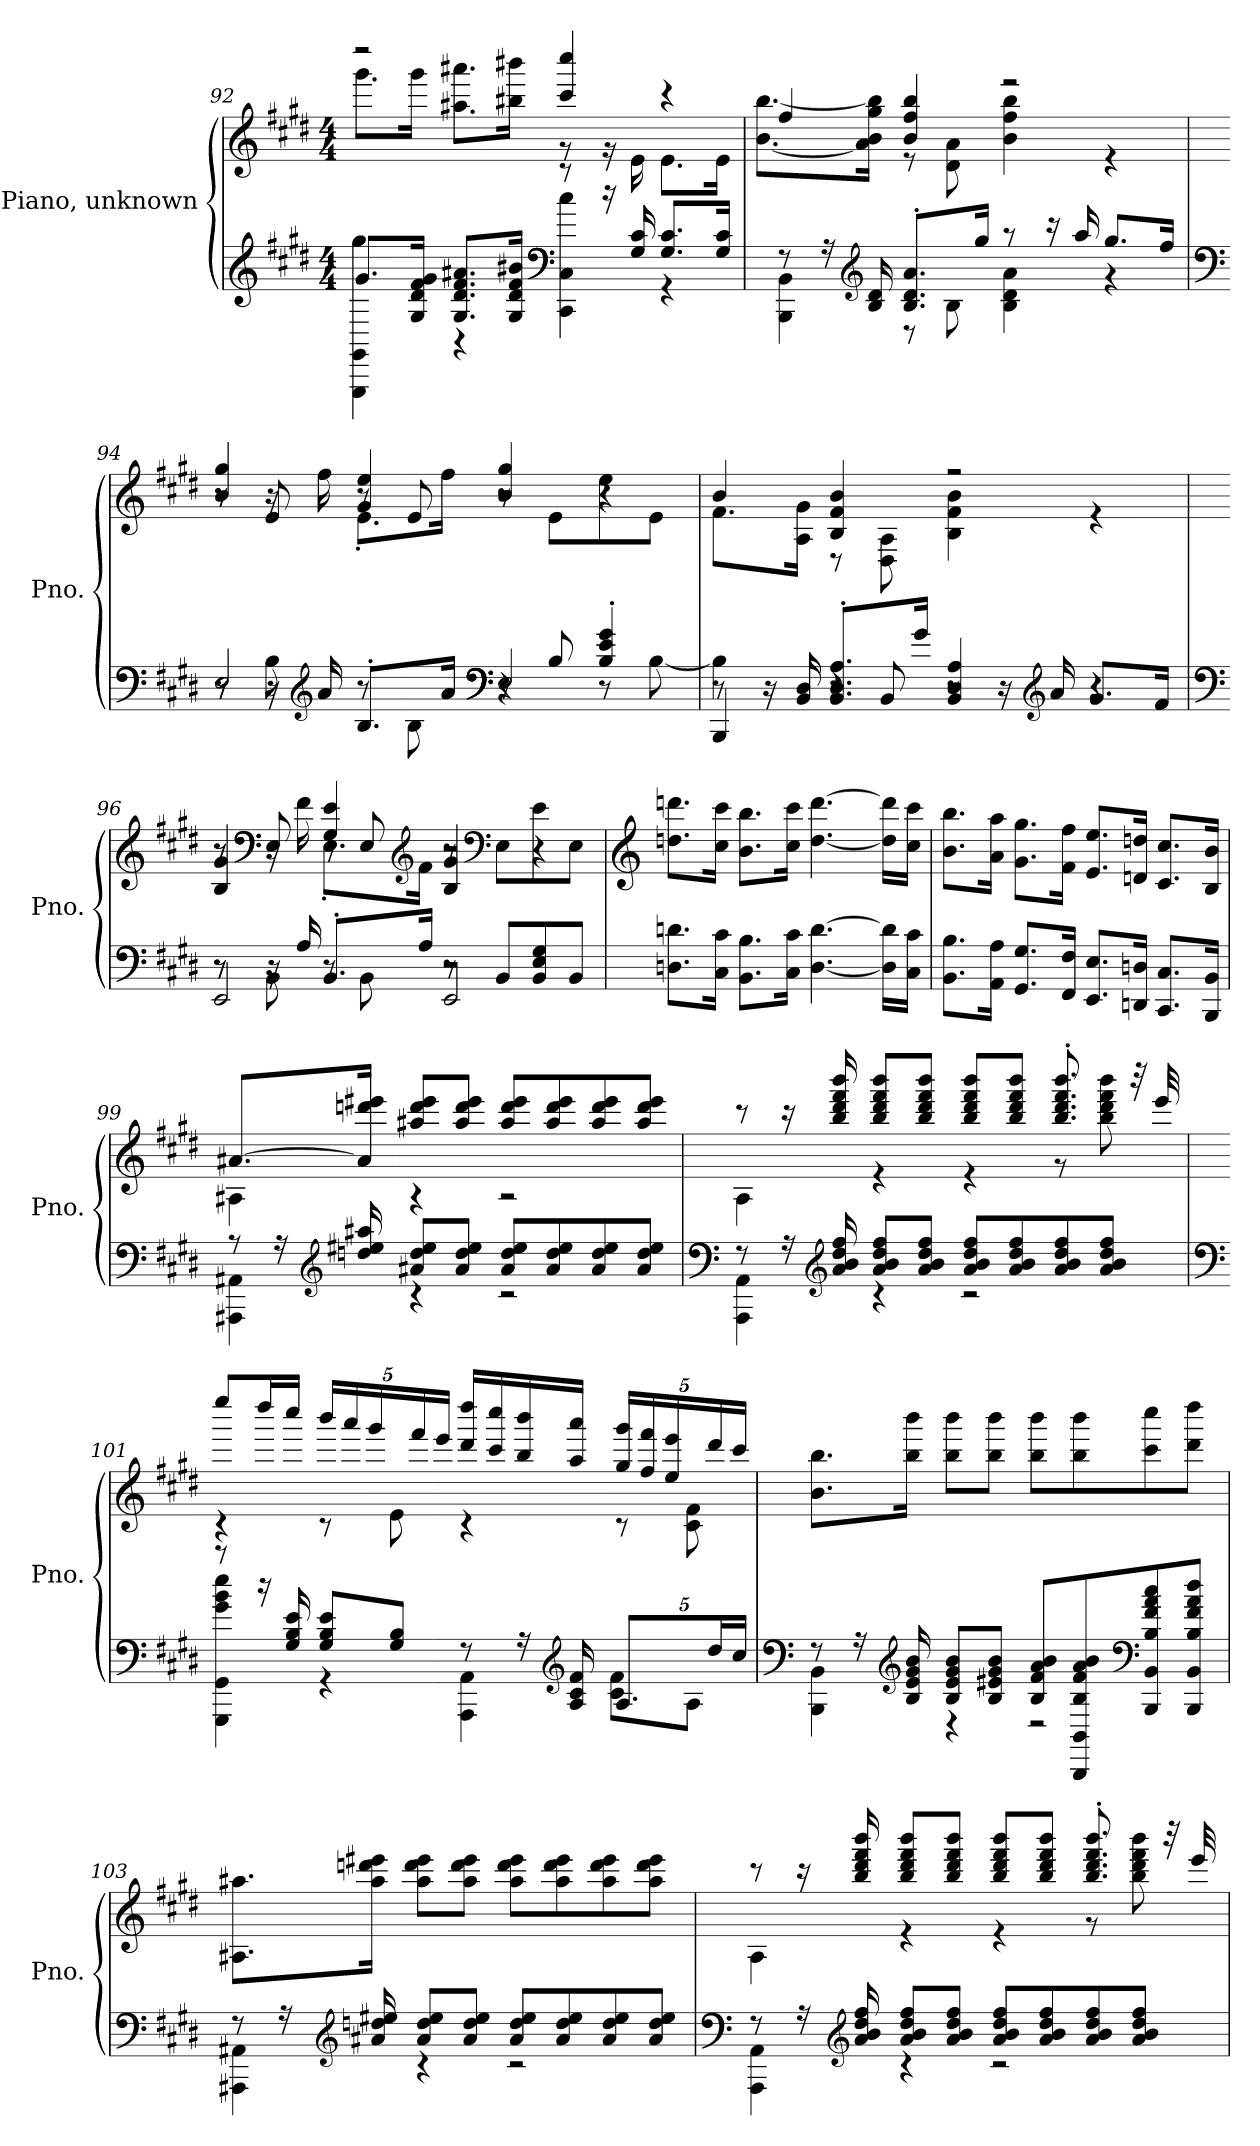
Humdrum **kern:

**kern	**kern
*part1	*part1
*staff2	*staff1
*I"Piano, unknown	*
*I'Pno.	*
!!LO:LB:g=z
*clefG2	*clefG2
*k[f#c#g#d#]	*k[f#c#g#d#]
*M4/4	*M4/4
=92	=92
*^	*^
8.g#/L	4GGG#\ 4GG#\ 4gg#\	2r	8.ggg#\L
16G#/ 16d#/ 16f#/ 16g#/Jk	.	.	16ggg#\Jk
8.G#/ 8.d#/ 8.f#/ 8.a#X/L	4r	.	8.aa#X\ 8.aaa#X\L
16G#/ 16d#/ 16f#/ 16b#X/Jk	.	.	16bb#X\ 16bbb#X\Jk
*clefF4	*	*	*
8r	4CC#\ 4C#\ 4cc#\	4ccc#/ 4cccc#/	8r
16r	.	.	16r
16G#/ 16c#/	.	.	16e\
8.G#/ 8.c#/L	4r	4r	8.e\L
16G#/ 16c#/Jk	.	.	16e\Jk
=93	=93	=93	=93
8r	4BBB\ 4BB\	4ff#/	[8.b\ [8.bb\L
16r	.	.	.
*clefG2	*	*	*
16B/ 16d#/	.	.	16a\ 16b\] 16gg#\ 16bb\]Jk
8.B/' 8.d#/' 8.a/'L	8r	4b/ 4ff#/ 4bb/	8r
.	8B\	.	8d#\ 8a\
16gg#/Jk	.	.	.
8r	4B\ 4d#\ 4a\	2r	4b\ 4ff#\ 4bb\
16r	.	.	.
16aa/	.	.	.
8.gg#/L	4r	.	4r
16ff#/Jk	.	.	.
*v	*v	*	*
*	*v	*v
!!LO:LB:g=z
=94	=94
*clefF4	*
*^	*^
*	*^	*	*^
8r	8r	2E/	4b/ 4gg#/	8r	8r
16r	8B\	.	.	16r	8e/
*clefG2	*	*	*	*	*
16a/	.	.	.	16ff#\	.
8.B'/L	8r	.	4g#/ 4ee/	8.e'\L	8r
.	8B\	.	.	.	8e/
16a/Jk	.	.	.	16ff#\Jk	.
*clefF4	*	*	*	*	*
8r	4r	2E/	4b/ 4gg#/	8r	2r
8B/	.	.	.	8e\L	.
4B/' 4e/' 4g#/'	8r	.	4r	8ee\	.
.	[8B\	.	.	8e\J	.
*	*	*	*	*v	*v
=95	=95	=95	=95	=95
8r	4B\]	4BBB/	4b/	8.f#\L
16r	.	.	.	.
16BB/ 16D#/	.	.	.	16A\ 16g#\Jk
8.BB/' 8.D#/' 8.A/'L	4r	8r	4B/ 4f#/ 4b/	8r
.	.	8BB/	.	8D#\ 8A\
16g#/Jk	.	.	.	.
8r	2r	4BB/ 4D#/ 4A/	2r	4B\ 4f#\ 4b\
16r	.	.	.	.
*clefG2	*	*	*	*
16a/	.	.	.	.
8.g#/L	.	4r	.	4r
16f#/Jk	.	.	.	.
*	*	*	*v	*v
!!LO:LB:g=z
=96	=96	=96	=96
*clefF4	*	*	*
*	*	*	*^
*	*	*	*	*^
8r	8r	2EE/	4B/ 4g#/	8r	8r
*	*	*	*clefF4	*	*
16r	8BB\	.	.	16r	8E/
16A/	.	.	.	16f#\	.
8.BB'/L	8r	.	4G#/ 4e/	8.E'\L	8r
.	8BB\	.	.	.	8E/
*	*	*	*clefG2	*	*
16A/Jk	.	.	.	16f#\Jk	.
8r	2r	2EE/	4B/ 4g#/	8r	2r
*	*	*	*clefF4	*	*
8BB/L	.	.	.	8E\L	.
8BB/ 8E/ 8G#/	.	.	4r	8e\	.
8BB/J	.	.	.	8E\J	.
*v	*v	*v	*	*	*
*	*v	*v	*v
=97	=97
*	*clefG2
8.Dn\ 8.dn\L	8.ddn\ 8.dddn\L
16C#\ 16c#\Jk	16cc#\ 16ccc#\Jk
8.BB\ 8.B\L	8.b\ 8.bb\L
16C#\ 16c#\Jk	16cc#\ 16ccc#\Jk
[4.D\ [4.d\	[4.dd\ [4.ddd\
16D\] 16d\]LL	16dd\] 16ddd\]LL
16C#\ 16c#\JJ	16cc#\ 16ccc#\JJ
=98	=98
8.BB\ 8.B\L	8.b\ 8.bb\L
16AA\ 16A\Jk	16a\ 16aa\Jk
8.GG#/ 8.G#/L	8.g#\ 8.gg#\L
16FF#/ 16F#/Jk	16f#\ 16ff#\Jk
8.EE/ 8.E/L	8.e/ 8.ee/L
16DDn/ 16Dn/Jk	16dn/ 16ddn/Jk
8.CC#/ 8.C#/L	8.c#/ 8.cc#/L
16BBB/ 16BB/Jk	16B/ 16b/Jk
!!LO:LB:g=z
=99	=99
*^	*^
8r	4AAA#X\ 4AA#X\	[8.a#X/L	4A#X\
16r	.	.	.
*clefG2	*	*	*
16ddn/ 16ee#X/ 16aa#X/	.	16a#/] 16dddn/ 16eee#X/Jk	.
8a#X/ 8dd/ 8ee#/L	4r	8aa#X/ 8ddd/ 8eee#/L	4r
8a#/ 8dd/ 8ee#/J	.	8aa#/ 8ddd/ 8eee#/J	.
8a#/ 8dd/ 8ee#/L	2r	8aa#/ 8ddd/ 8eee#/L	2r
8a#/ 8dd/ 8ee#/	.	8aa#/ 8ddd/ 8eee#/	.
8a#/ 8dd/ 8ee#/	.	8aa#/ 8ddd/ 8eee#/	.
8a#/ 8dd/ 8ee#/J	.	8aa#/ 8ddd/ 8eee#/J	.
=100	=100	=100	=100
*clefF4	*	*	*
8r	4AAA\ 4AA\	8r	4A\
16r	.	16r	.
*clefG2	*	*	*
16a/ 16b/ 16dd#/ 16ff#/	.	16bb/ 16ddd#/ 16fff#/ 16bbb/	.
8a/ 8b/ 8dd#/ 8ff#/L	4r	8bb/ 8ddd#/ 8fff#/ 8bbb/L	4r
8a/ 8b/ 8dd#/ 8ff#/J	.	8bb/ 8ddd#/ 8fff#/ 8bbb/J	.
8a/ 8b/ 8dd#/ 8ff#/L	2r	8bb/ 8ddd#/ 8fff#/ 8bbb/L	4r
8a/ 8b/ 8dd#/ 8ff#/	.	8bb/ 8ddd#/ 8fff#/ 8bbb/J	.
8a/ 8b/ 8dd#/ 8ff#/	.	8.bb/' 8.ddd#/' 8.fff#/' 8.bbb/'	8r
8a/ 8b/ 8dd#/ 8ff#/J	.	.	8bb\ 8ddd#\ 8fff#\ 8bbb\
.	.	32r	.
.	.	32eee/	.
!!LO:LB:g=z	!!
=101	=101	=101	=101
*clefF4	*	*	*
8r	4GGG#\ 4GG#\ 4g#\ 4b\ 4ee\	8eeee/L	4r
16r	.	16dddd#/L	.
16G#/ 16B/ 16e/	.	16cccc#/JJ	.
*	*	*Xbrackettup	*
8G#/ 8B/ 8e/L	4r	20bbb/LL	8r
.	.	20aaa/	.
.	.	20ggg#/	.
8G#/ 8B/J	.	.	8e\
.	.	20fff#/	.
.	.	20eee/JJ	.
8r	4AAA\ 4AA\	16ddd#/ 16dddd#/LL	4r
.	.	16ccc#/ 16cccc#/	.
16r	.	16bb/ 16bbb/	.
*clefG2	*	*	*
16A/ 16c#/ 16f#/	.	16aa/ 16aaa/JJ	.
*Xbrackettup	*	*	*
10.A/L	8c#\ 8f#\L	20gg#/ 20ggg#/LL	8r
.	.	20ff#/ 20fff#/	.
.	.	20ee/ 20eee/	.
.	8A\J	.	8c#\ 8f#\
20dd#/L	.	20ddd#/	.
20cc#/JJ	.	20ccc#/JJ	.
*	*	*v	*v
!!LO:PB:g=z
=102	=102	=102
*clefF4	*	*
8r	4BBB\ 4BB\	8.b\ 8.bb\L
16r	.	.
*clefG2	*	*
16B/ 16e/ 16g#/ 16b/	.	16bb\ 16bbb\Jk
8B/ 8e/ 8g#/ 8b/L	4r	8bb\ 8bbb\L
8B/ 8e#X/ 8g#/ 8b/J	.	8bb\ 8bbb\J
8B/ 8f#/ 8a/ 8b/L	2r	8bb\ 8bbb\L
8BBB/ 8BB/ 8B/ 8f#/ 8a/ 8b/	.	8bb\ 8bbb\
*clefF4	*	*
8BBB/ 8BB/ 8B/ 8f#/ 8a/ 8cc#/	.	8ccc#\ 8cccc#\
8BBB/ 8BB/ 8B/ 8f#/ 8a/ 8dd#/J	.	8ddd#\ 8dddd#\J
=103	=103	=103
8r	4AAA#X\ 4AA#X\	8.A#X\ 8.aa#X\L
16r	.	.
*clefG2	*	*
16a#X/ 16ddn/ 16ee#X/	.	16aa#\ 16dddn\ 16eee#X\Jk
8a#/ 8dd/ 8ee#/L	4r	8aa#\ 8ddd\ 8eee#\L
8a#/ 8dd/ 8ee#/J	.	8aa#\ 8ddd\ 8eee#\J
8a#/ 8dd/ 8ee#/L	2r	8aa#\ 8ddd\ 8eee#\L
8a#/ 8dd/ 8ee#/	.	8aa#\ 8ddd\ 8eee#\
8a#/ 8dd/ 8ee#/	.	8aa#\ 8ddd\ 8eee#\
8a#/ 8dd/ 8ee#/J	.	8aa#\ 8ddd\ 8eee#\J
!!LO:LB:g=z
=104	=104	=104
*clefF4	*	*
*	*	*^
8r	4AAA\ 4AA\	8r	4A\
16r	.	16r	.
*clefG2	*	*	*
16a/ 16b/ 16dd#/ 16ff#/	.	16bb/ 16ddd#/ 16fff#/ 16bbb/	.
8a/ 8b/ 8dd#/ 8ff#/L	4r	8bb/ 8ddd#/ 8fff#/ 8bbb/L	4r
8a/ 8b/ 8dd#/ 8ff#/J	.	8bb/ 8ddd#/ 8fff#/ 8bbb/J	.
8a/ 8b/ 8dd#/ 8ff#/L	2r	8bb/ 8ddd#/ 8fff#/ 8bbb/L	4r
8a/ 8b/ 8dd#/ 8ff#/	.	8bb/ 8ddd#/ 8fff#/ 8bbb/J	.
8a/ 8b/ 8dd#/ 8ff#/	.	8.bb/' 8.ddd#/' 8.fff#/' 8.bbb/'	8r
8a/ 8b/ 8dd#/ 8ff#/J	.	.	8bb\ 8ddd#\ 8fff#\ 8bbb\
.	.	32r	.
.	.	32eee/	.
*v	*v	*	*
*	*v	*v
=	=
*-	*-
